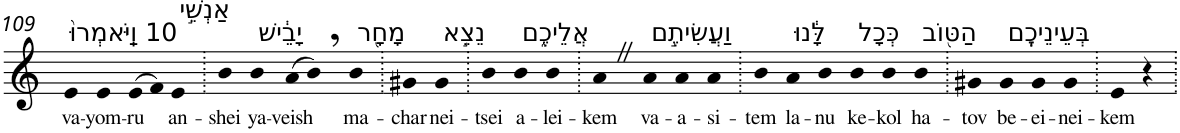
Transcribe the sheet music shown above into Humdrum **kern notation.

**kern	**text
*part1	*part1
*staff1	*staff1
*I"Piano	*
*I'Pno	*
!!LO:PB:g=z
*clefG2	*
*k[]	*
=109	=109
!LO:TX:a:t=10 וַֽיֹּאמְרוּ֙	!
!	!LO:LY:b
4e	va-
!	!LO:LY:b
4e	-yom-
!	!LO:LY:b
(>8e	-ru
8f)	.
!LO:TX:a:t=אַנְשֵׁ֣י	!
!	!LO:LY:b
4e	an-
=110.	=110.
!	!LO:LY:b
4b	-shei
!LO:TX:a:t=יָבֵ֔ישׁ	!
!	!LO:LY:b
4b	ya-
!	!LO:LY:b
(>8a	-veish
8b,)	.
!LO:TX:a:t=מָחָ֖ר	!
!	!LO:LY:b
4b	ma-
=111.	=111.
!	!LO:LY:b
4g#X	-char
!LO:TX:a:t=נֵצֵ֣א	!
!	!LO:LY:b
4g#	nei-
=112.	=112.
!	!LO:LY:b
4b	-tsei
!LO:TX:a:t=אֲלֵיכֶ֑ם	!
!	!LO:LY:b
4b	a-
!	!LO:LY:b
4b	-lei-
=113.	=113.
!	!LO:LY:b
4aZ	-kem
!LO:TX:a:t=וַעֲשִׂיתֶ֣ם	!
!	!LO:LY:b
4a	va-
!	!LO:LY:b
4a	-a-
!	!LO:LY:b
4a	-si-
=114.	=114.
!	!LO:LY:b
4b	-tem
!LO:TX:a:t=לָּ֔נוּ	!
!	!LO:LY:b
4a	la-
!	!LO:LY:b
4b	-nu
!LO:TX:a:t=כְּכָל	!
!	!LO:LY:b
4b	ke-
!	!LO:LY:b
4b	-kol
!LO:TX:a:t=הַטּ֖וֹב	!
!	!LO:LY:b
4b	ha-
=115.	=115.
!	!LO:LY:b
4g#X	-tov
!LO:TX:a:t=בְּעֵינֵיכֶֽם	!
!	!LO:LY:b
4g#	be-
!	!LO:LY:b
4g#	-ei-
!	!LO:LY:b
4g#	-nei-
=116.	=116.
!	!LO:LY:b
4e	-kem
4r	.
=.	=.
*-	*-
